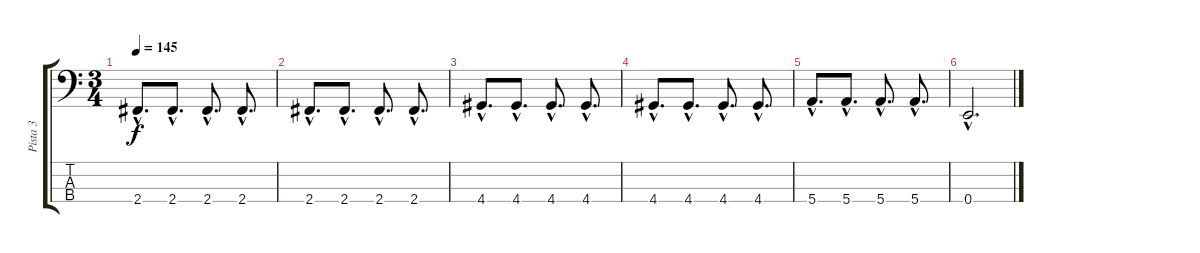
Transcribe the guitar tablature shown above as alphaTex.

\track ("Pista 3" "Pista 3") {instrument electricbassfinger}
\staff {score tabs}
\tuning (G2 D2 A1 E1) {hide}
\ts (3 4)
\tempo 145
\clef f4
\ks c
2.4{hac}.8{d dy f} 2.4{hac}.8{d} 2.4{hac}.8{d} 2.4{hac}.8{d} |
2.4{hac}.8{d} 2.4{hac}.8{d} 2.4{hac}.8{d} 2.4{hac}.8{d} |
4.4{hac}.8{d} 4.4{hac}.8{d} 4.4{hac}.8{d} 4.4{hac}.8{d} |
4.4{hac}.8{d} 4.4{hac}.8{d} 4.4{hac}.8{d} 4.4{hac}.8{d} |
5.4{hac}.8{d} 5.4{hac}.8{d} 5.4{hac}.8{d} 5.4{hac}.8{d} |
0.4{hac}.2{d}
